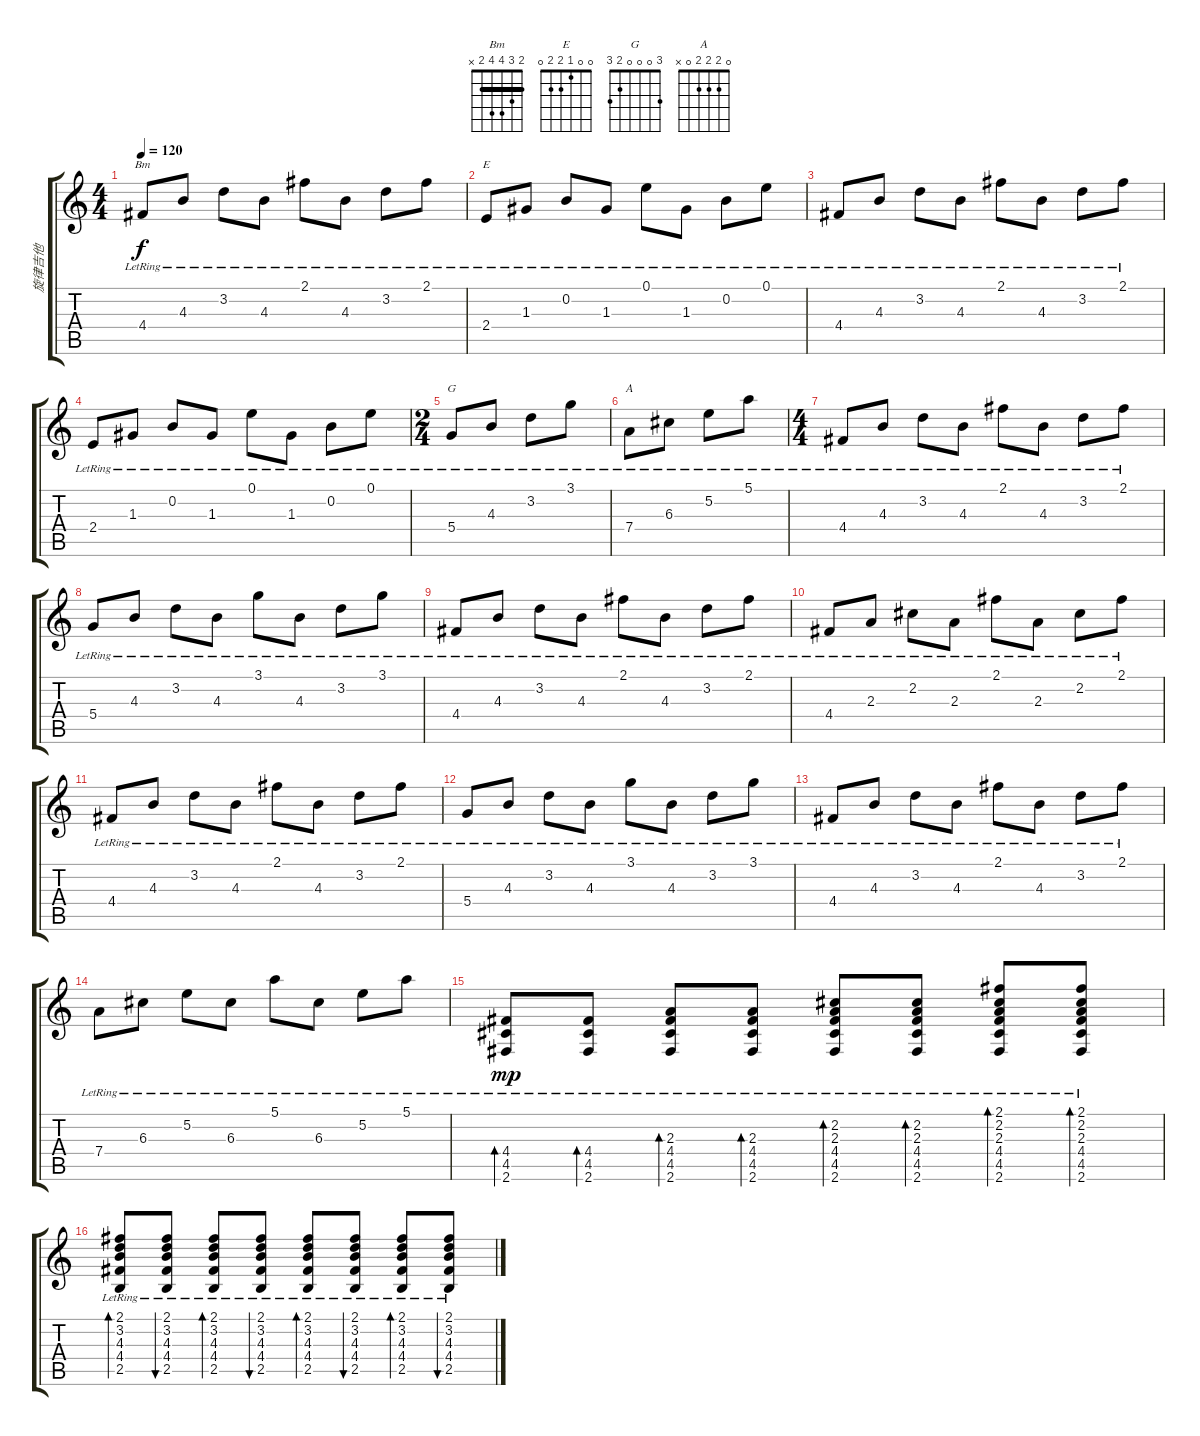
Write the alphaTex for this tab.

\track ("旋律吉他" "旋律吉他") {instrument acousticguitarsteel}
\staff {score tabs}
\tuning (E4 B3 G3 D3 A2 E2) {hide}
\chord ("Bm" 2 3 4 4 2 x) {barre 2}
\chord ("E" 0 0 1 2 2 0)
\chord ("G" 3 0 0 0 2 3)
\chord ("A" 0 2 2 2 0 x)
\ts (4 4)
\tempo 120
\clef g2
\ks c
4.4{lr}.8{ch "Bm" dy f} 4.3{lr}.8 3.2{lr}.8 4.3{lr}.8 2.1{lr}.8 4.3{lr}.8 3.2{lr}.8 2.1{lr}.8 |
2.4{lr}.8{ch "E"} 1.3{lr}.8 0.2{lr}.8 1.3{lr}.8 0.1{lr}.8 1.3{lr}.8 0.2{lr}.8 0.1{lr}.8 |
4.4{lr}.8 4.3{lr}.8 3.2{lr}.8 4.3{lr}.8 2.1{lr}.8 4.3{lr}.8 3.2{lr}.8 2.1{lr}.8 |
2.4{lr}.8 1.3{lr}.8 0.2{lr}.8 1.3{lr}.8 0.1{lr}.8 1.3{lr}.8 0.2{lr}.8 0.1{lr}.8 |
\ts (2 4)
5.4{lr}.8{ch "G"} 4.3{lr}.8 3.2{lr}.8 3.1{lr}.8 |
7.4{lr}.8{ch "A"} 6.3{lr}.8 5.2{lr}.8 5.1{lr}.8 |
\ts (4 4)
4.4{lr}.8 4.3{lr}.8 3.2{lr}.8 4.3{lr}.8 2.1{lr}.8 4.3{lr}.8 3.2{lr}.8 2.1{lr}.8 |
5.4{lr}.8 4.3{lr}.8 3.2{lr}.8 4.3{lr}.8 3.1{lr}.8 4.3{lr}.8 3.2{lr}.8 3.1{lr}.8 |
4.4{lr}.8 4.3{lr}.8 3.2{lr}.8 4.3{lr}.8 2.1{lr}.8 4.3{lr}.8 3.2{lr}.8 2.1{lr}.8 |
4.4{lr}.8 2.3{lr}.8 2.2{lr}.8 2.3{lr}.8 2.1{lr}.8 2.3{lr}.8 2.2{lr}.8 2.1{lr}.8 |
4.4{lr}.8 4.3{lr}.8 3.2{lr}.8 4.3{lr}.8 2.1{lr}.8 4.3{lr}.8 3.2{lr}.8 2.1{lr}.8 |
5.4{lr}.8 4.3{lr}.8 3.2{lr}.8 4.3{lr}.8 3.1{lr}.8 4.3{lr}.8 3.2{lr}.8 3.1{lr}.8 |
4.4{lr}.8 4.3{lr}.8 3.2{lr}.8 4.3{lr}.8 2.1{lr}.8 4.3{lr}.8 3.2{lr}.8 2.1{lr}.8 |
7.4{lr}.8 6.3{lr}.8 5.2{lr}.8 6.3{lr}.8 5.1{lr}.8 6.3{lr}.8 5.2{lr}.8 5.1{lr}.8 |
(4.4{lr} 4.5{lr} 2.6{lr}).8{bd 60 dy mp} (4.4{lr} 4.5{lr} 2.6{lr}).8{bd 60} (2.3{lr} 4.4{lr} 4.5{lr} 2.6{lr}).8{bd 60} (2.3{lr} 4.4{lr} 4.5{lr} 2.6{lr}).8{bd 60} (2.2{lr} 2.3{lr} 4.4{lr} 4.5{lr} 2.6{lr}).8{bd 60} (2.2{lr} 2.3{lr} 4.4{lr} 4.5{lr} 2.6{lr}).8{bd 60} (2.1{lr} 2.2{lr} 2.3{lr} 4.4{lr} 4.5{lr} 2.6{lr}).8{bd 60} (2.1{lr} 2.2{lr} 2.3{lr} 4.4{lr} 4.5{lr} 2.6{lr}).8{bd 60} |
(2.1{lr} 3.2{lr} 4.3{lr} 4.4{lr} 2.5{lr}).8{bd 60} (2.1{lr} 3.2{lr} 4.3{lr} 4.4{lr} 2.5{lr}).8{bu 60} (2.1{lr} 3.2{lr} 4.3{lr} 4.4{lr} 2.5{lr}).8{bd 60} (2.1{lr} 3.2{lr} 4.3{lr} 4.4{lr} 2.5{lr}).8{bu 60} (2.1{lr} 3.2{lr} 4.3{lr} 4.4{lr} 2.5{lr}).8{bd 60} (2.1{lr} 3.2{lr} 4.3{lr} 4.4{lr} 2.5{lr}).8{bu 60} (2.1{lr} 3.2{lr} 4.3{lr} 4.4{lr} 2.5{lr}).8{bd 60} (2.1{lr} 3.2{lr} 4.3{lr} 4.4{lr} 2.5{lr}).8{bu 60}
